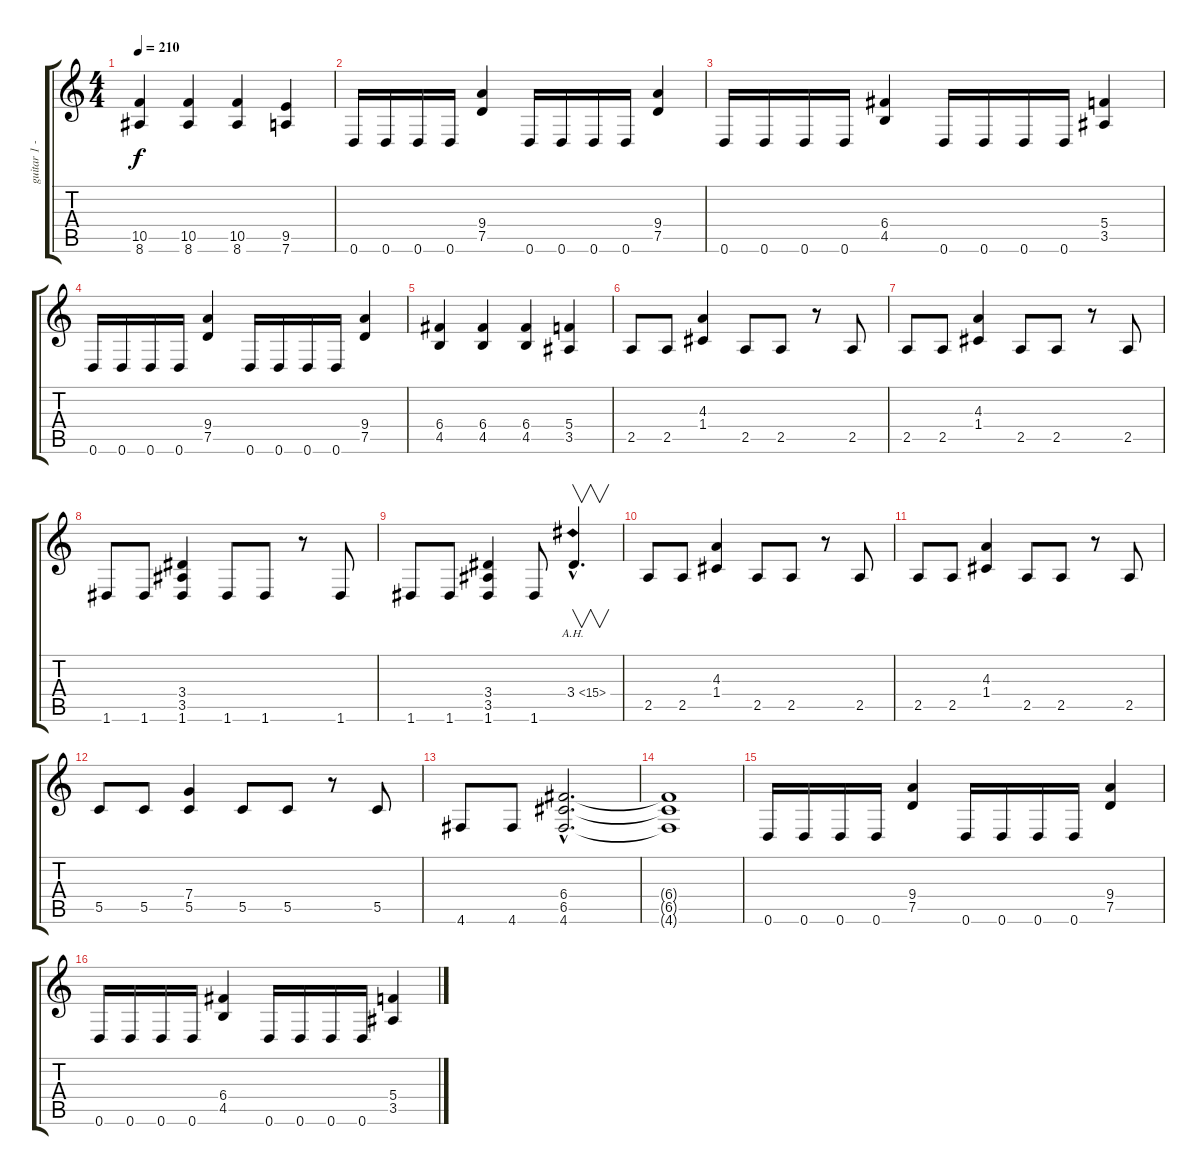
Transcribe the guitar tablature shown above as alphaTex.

\track ("guitar 1 - Pete" "guitar 1 -") {instrument distortionguitar}
\staff {score tabs}
\tuning (D4 A3 F3 C3 G2 D2) {hide}
\ts (4 4)
\tempo 210
\clef g2
\ks c
(10.5 8.6).4{dy f} (10.5 8.6).4 (10.5 8.6).4 (9.5 7.6).4 |
0.6.16 0.6.16 0.6.16 0.6.16 (9.4 7.5).4 0.6.16 0.6.16 0.6.16 0.6.16 (9.4 7.5).4 |
0.6.16 0.6.16 0.6.16 0.6.16 (6.4 4.5).4 0.6.16 0.6.16 0.6.16 0.6.16 (5.4 3.5).4 |
0.6.16 0.6.16 0.6.16 0.6.16 (9.4 7.5).4 0.6.16 0.6.16 0.6.16 0.6.16 (9.4 7.5).4 |
(6.4 4.5).4 (6.4 4.5).4 (6.4 4.5).4 (5.4 3.5).4 |
2.5.8 2.5.8 (4.3 1.4).4 2.5.8 2.5.8 r.8 2.5.8 |
2.5.8 2.5.8 (4.3 1.4).4 2.5.8 2.5.8 r.8 2.5.8 |
1.6.8 1.6.8 (3.4 3.5 1.6).4 1.6.8 1.6.8 r.8 1.6.8 |
1.6.8 1.6.8 (3.4 3.5 1.6).4 1.6.8 3.4{ah 12 hac}.4{v d} |
2.5.8 2.5.8 (4.3 1.4).4 2.5.8 2.5.8 r.8 2.5.8 |
2.5.8 2.5.8 (4.3 1.4).4 2.5.8 2.5.8 r.8 2.5.8 |
5.5.8 5.5.8 (7.4 5.5).4 5.5.8 5.5.8 r.8 5.5.8 |
4.6.8 4.6.8 (6.4{hac} 6.5{hac} 4.6{hac}).2{d} |
(6.4{t} 6.5{t} 4.6{t}).1 |
0.6.16 0.6.16 0.6.16 0.6.16 (9.4 7.5).4 0.6.16 0.6.16 0.6.16 0.6.16 (9.4 7.5).4 |
0.6.16 0.6.16 0.6.16 0.6.16 (6.4 4.5).4 0.6.16 0.6.16 0.6.16 0.6.16 (5.4 3.5).4
